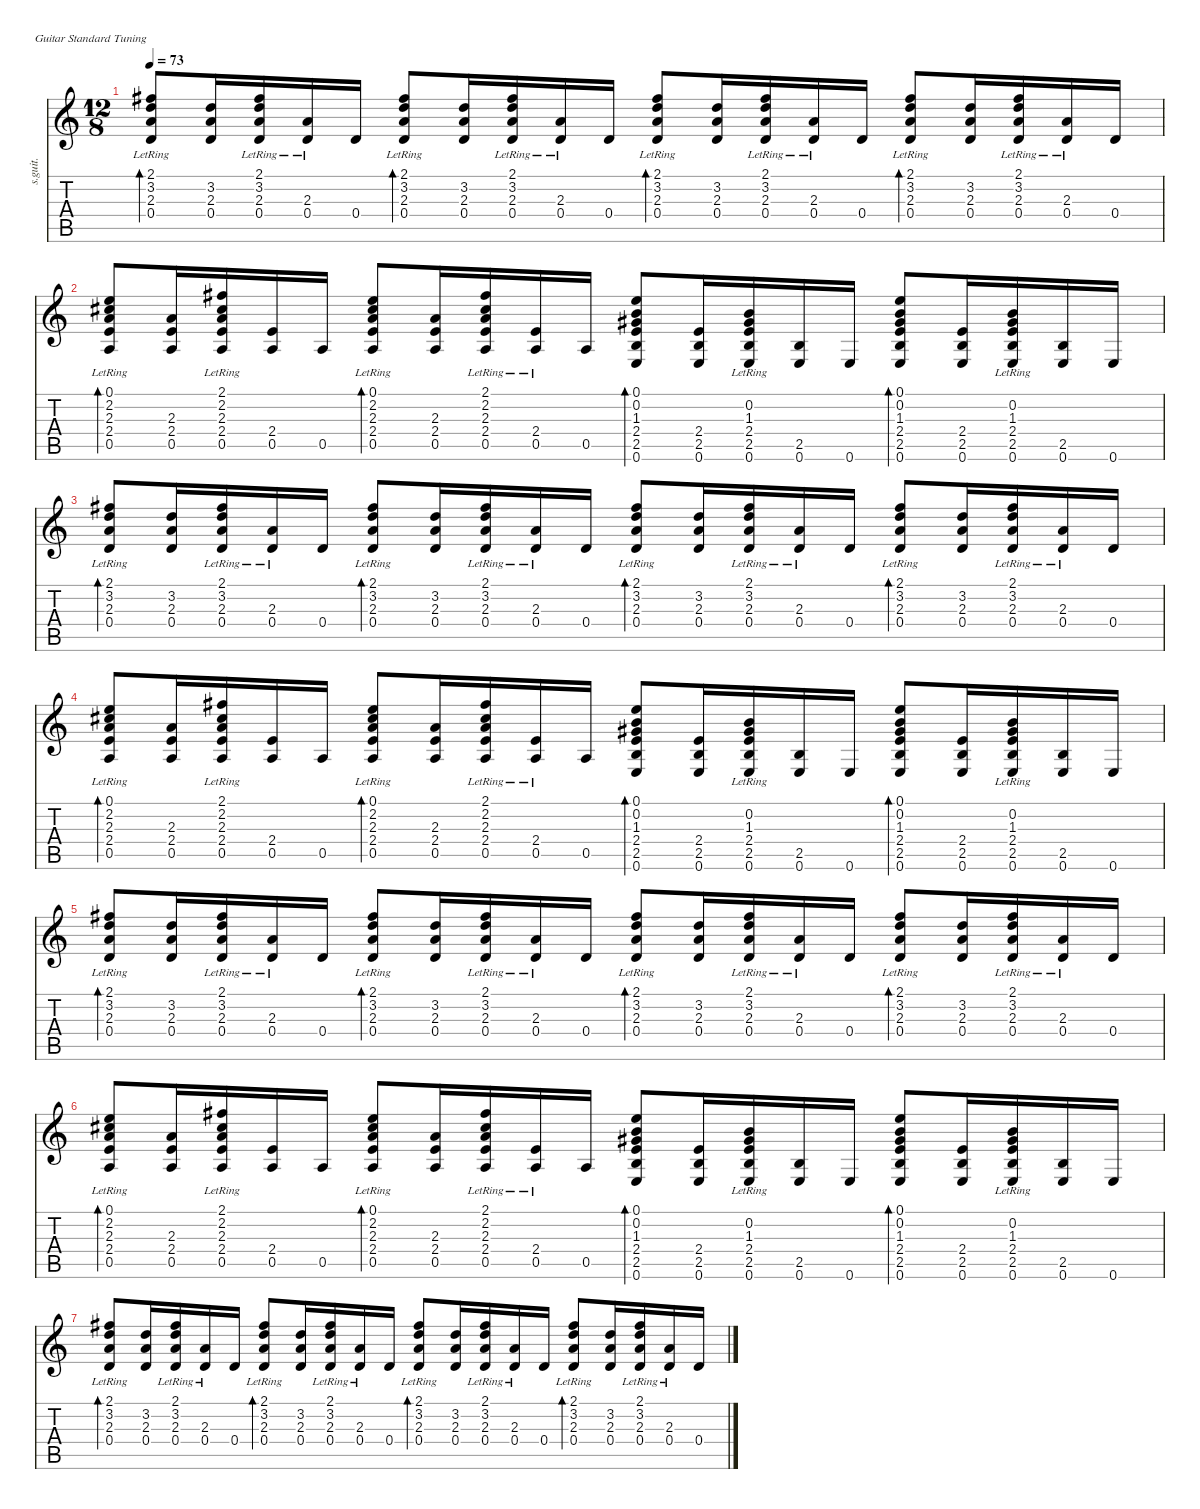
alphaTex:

\defaultSystemsLayout 4
\hideDynamics
\bracketExtendMode nobrackets
\otherSystemsTrackNameOrientation horizontal
\track ("Guitar (acoustic 2)" "s.guit.") {instrument acousticguitarsteel}
\staff {score tabs}
\tuning (E4 B3 G3 D3 A2 E2)
\ts (12 8)
\tempo 73
\clef g2
\ks c
(2.1{lr acc #} 3.2{lr} 2.3 0.4).8{bd 60 dy f beam Up} (3.2 2.3 0.4).16{beam Up} (2.1{lr acc #} 3.2{lr} 2.3 0.4).16{beam Up} (2.3{lr} 0.4).16{beam Up} 0.4.16{beam Up} (2.1{lr acc #} 3.2{lr} 2.3 0.4).8{bd 60 beam Up} (3.2 2.3 0.4).16{beam Up} (2.1{lr acc #} 3.2{lr} 2.3 0.4).16{beam Up} (2.3{lr} 0.4).16{beam Up} 0.4.16{beam Up} (2.1{lr acc #} 3.2{lr} 2.3 0.4).8{bd 60 beam Up} (3.2 2.3 0.4).16{beam Up} (2.1{lr acc #} 3.2{lr} 2.3 0.4).16{beam Up} (2.3{lr} 0.4).16{beam Up} 0.4.16{beam Up} (2.1{lr acc #} 3.2{lr} 2.3 0.4).8{bd 60 beam Up} (3.2 2.3 0.4).16{beam Up} (2.1{lr acc #} 3.2{lr} 2.3 0.4).16{beam Up} (2.3{lr} 0.4).16{beam Up} 0.4.16{beam Up} |
(0.1{lr} 2.2{lr acc #} 2.3 2.4 0.5).8{bd 60 beam Up} (2.3 2.4 0.5).16{beam Up} (2.1{lr acc #} 2.2{lr acc #} 2.3{lr} 2.4 0.5).16{beam Up} (2.4 0.5).16{beam Up} 0.5.16{beam Up} (0.1{lr} 2.2{lr acc #} 2.3 2.4 0.5).8{bd 60 beam Up} (2.3 2.4 0.5).16{beam Up} (2.1{lr acc #} 2.2{lr acc #} 2.3{lr} 2.4 0.5).16{beam Up} (2.4{lr} 0.5).16{beam Up} 0.5.16{beam Up} (0.1 0.2 1.3{acc #} 2.4 2.5 0.6).8{bd 60 beam Up} (2.4 2.5 0.6).16{beam Up} (0.2{lr} 1.3{lr acc #} 2.4{lr} 2.5 0.6).16{beam Up} (2.5 0.6).16{beam Up} 0.6.16{beam Up} (0.1 0.2 1.3{acc #} 2.4 2.5 0.6).8{bd 60 beam Up} (2.4 2.5 0.6).16{beam Up} (0.2{lr} 1.3{lr acc #} 2.4{lr} 2.5 0.6).16{beam Up} (2.5 0.6).16{beam Up} 0.6.16{beam Up} |
(2.1{lr acc #} 3.2{lr} 2.3 0.4).8{bd 60 beam Up} (3.2 2.3 0.4).16{beam Up} (2.1{lr acc #} 3.2{lr} 2.3 0.4).16{beam Up} (2.3{lr} 0.4).16{beam Up} 0.4.16{beam Up} (2.1{lr acc #} 3.2{lr} 2.3 0.4).8{bd 60 beam Up} (3.2 2.3 0.4).16{beam Up} (2.1{lr acc #} 3.2{lr} 2.3 0.4).16{beam Up} (2.3{lr} 0.4).16{beam Up} 0.4.16{beam Up} (2.1{lr acc #} 3.2{lr} 2.3 0.4).8{bd 60 beam Up} (3.2 2.3 0.4).16{beam Up} (2.1{lr acc #} 3.2{lr} 2.3 0.4).16{beam Up} (2.3{lr} 0.4).16{beam Up} 0.4.16{beam Up} (2.1{lr acc #} 3.2{lr} 2.3 0.4).8{bd 60 beam Up} (3.2 2.3 0.4).16{beam Up} (2.1{lr acc #} 3.2{lr} 2.3 0.4).16{beam Up} (2.3{lr} 0.4).16{beam Up} 0.4.16{beam Up} |
(0.1{lr} 2.2{lr acc #} 2.3 2.4 0.5).8{bd 60 beam Up} (2.3 2.4 0.5).16{beam Up} (2.1{lr acc #} 2.2{lr acc #} 2.3{lr} 2.4 0.5).16{beam Up} (2.4 0.5).16{beam Up} 0.5.16{beam Up} (0.1{lr} 2.2{lr acc #} 2.3 2.4 0.5).8{bd 60 beam Up} (2.3 2.4 0.5).16{beam Up} (2.1{lr acc #} 2.2{lr acc #} 2.3{lr} 2.4 0.5).16{beam Up} (2.4{lr} 0.5).16{beam Up} 0.5.16{beam Up} (0.1 0.2 1.3{acc #} 2.4 2.5 0.6).8{bd 60 beam Up} (2.4 2.5 0.6).16{beam Up} (0.2{lr} 1.3{lr acc #} 2.4{lr} 2.5 0.6).16{beam Up} (2.5 0.6).16{beam Up} 0.6.16{beam Up} (0.1 0.2 1.3{acc #} 2.4 2.5 0.6).8{bd 60 beam Up} (2.4 2.5 0.6).16{beam Up} (0.2{lr} 1.3{lr acc #} 2.4{lr} 2.5 0.6).16{beam Up} (2.5 0.6).16{beam Up} 0.6.16{beam Up} |
(2.1{lr acc #} 3.2{lr} 2.3 0.4).8{bd 60 beam Up} (3.2 2.3 0.4).16{beam Up} (2.1{lr acc #} 3.2{lr} 2.3 0.4).16{beam Up} (2.3{lr} 0.4).16{beam Up} 0.4.16{beam Up} (2.1{lr acc #} 3.2{lr} 2.3 0.4).8{bd 60 beam Up} (3.2 2.3 0.4).16{beam Up} (2.1{lr acc #} 3.2{lr} 2.3 0.4).16{beam Up} (2.3{lr} 0.4).16{beam Up} 0.4.16{beam Up} (2.1{lr acc #} 3.2{lr} 2.3 0.4).8{bd 60 beam Up} (3.2 2.3 0.4).16{beam Up} (2.1{lr acc #} 3.2{lr} 2.3 0.4).16{beam Up} (2.3{lr} 0.4).16{beam Up} 0.4.16{beam Up} (2.1{lr acc #} 3.2{lr} 2.3 0.4).8{bd 60 beam Up} (3.2 2.3 0.4).16{beam Up} (2.1{lr acc #} 3.2{lr} 2.3 0.4).16{beam Up} (2.3{lr} 0.4).16{beam Up} 0.4.16{beam Up} |
(0.1{lr} 2.2{lr acc #} 2.3 2.4 0.5).8{bd 60 beam Up} (2.3 2.4 0.5).16{beam Up} (2.1{lr acc #} 2.2{lr acc #} 2.3{lr} 2.4 0.5).16{beam Up} (2.4 0.5).16{beam Up} 0.5.16{beam Up} (0.1{lr} 2.2{lr acc #} 2.3 2.4 0.5).8{bd 60 beam Up} (2.3 2.4 0.5).16{beam Up} (2.1{lr acc #} 2.2{lr acc #} 2.3{lr} 2.4 0.5).16{beam Up} (2.4{lr} 0.5).16{beam Up} 0.5.16{beam Up} (0.1 0.2 1.3{acc #} 2.4 2.5 0.6).8{bd 60 beam Up} (2.4 2.5 0.6).16{beam Up} (0.2{lr} 1.3{lr acc #} 2.4{lr} 2.5 0.6).16{beam Up} (2.5 0.6).16{beam Up} 0.6.16{beam Up} (0.1 0.2 1.3{acc #} 2.4 2.5 0.6).8{bd 60 beam Up} (2.4 2.5 0.6).16{beam Up} (0.2{lr} 1.3{lr acc #} 2.4{lr} 2.5 0.6).16{beam Up} (2.5 0.6).16{beam Up} 0.6.16{beam Up} |
(2.1{lr acc #} 3.2{lr} 2.3 0.4).8{bd 60 beam Up} (3.2 2.3 0.4).16{beam Up} (2.1{lr acc #} 3.2{lr} 2.3 0.4).16{beam Up} (2.3{lr} 0.4).16{beam Up} 0.4.16{beam Up} (2.1{lr acc #} 3.2{lr} 2.3 0.4).8{bd 60 beam Up} (3.2 2.3 0.4).16{beam Up} (2.1{lr acc #} 3.2{lr} 2.3 0.4).16{beam Up} (2.3{lr} 0.4).16{beam Up} 0.4.16{beam Up} (2.1{lr acc #} 3.2{lr} 2.3 0.4).8{bd 60 beam Up} (3.2 2.3 0.4).16{beam Up} (2.1{lr acc #} 3.2{lr} 2.3 0.4).16{beam Up} (2.3{lr} 0.4).16{beam Up} 0.4.16{beam Up} (2.1{lr acc #} 3.2{lr} 2.3 0.4).8{bd 60 beam Up} (3.2 2.3 0.4).16{beam Up} (2.1{lr acc #} 3.2{lr} 2.3 0.4).16{beam Up} (2.3{lr} 0.4).16{beam Up} 0.4.16{beam Up}
